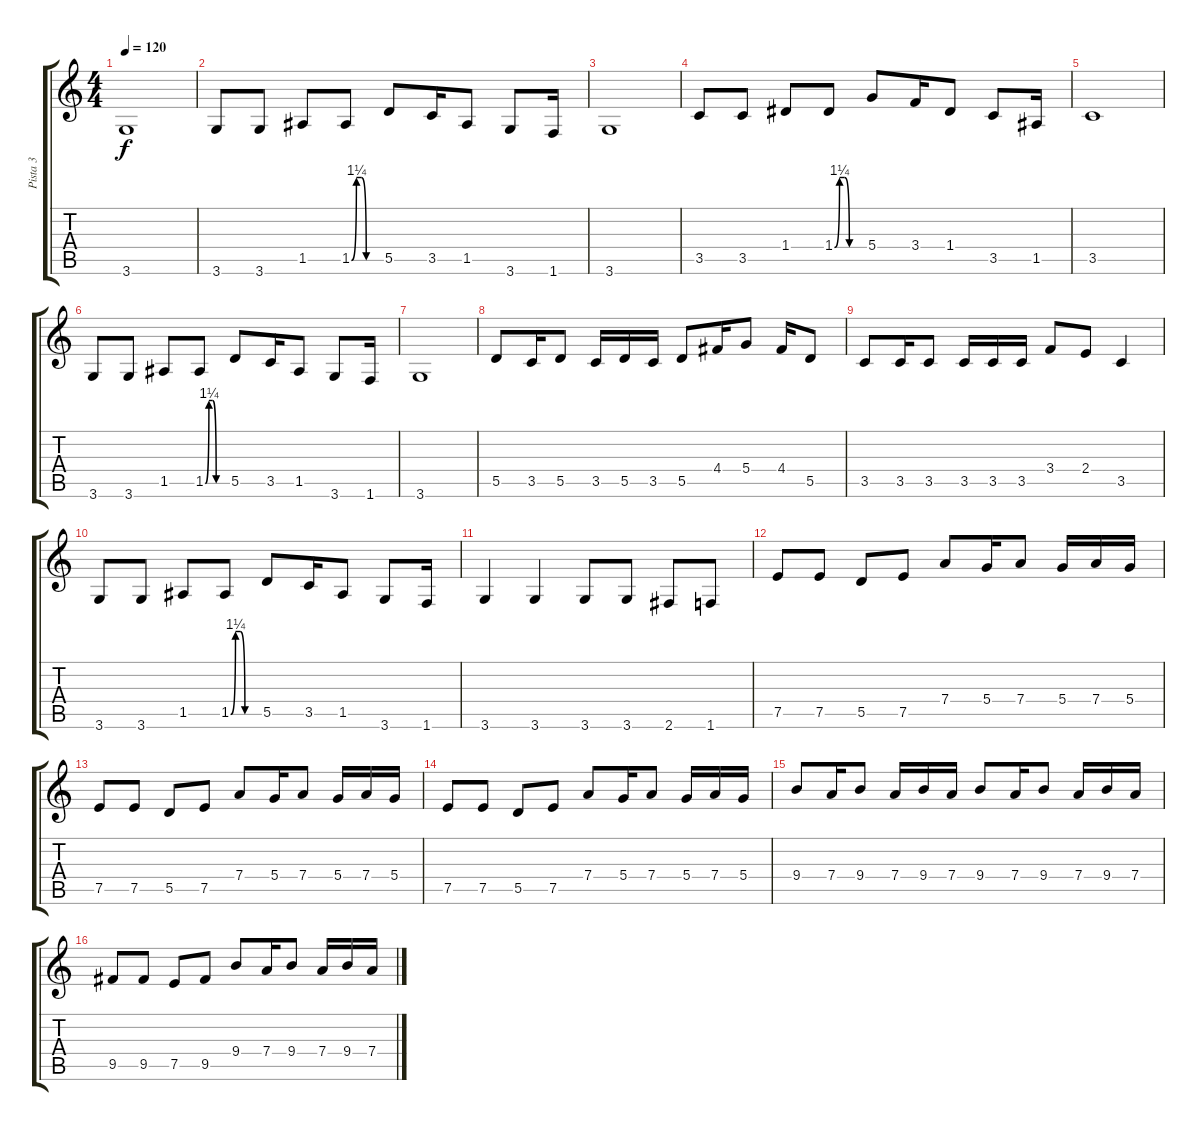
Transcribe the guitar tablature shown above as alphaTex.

\track ("Pista 3" "Pista 3") {instrument overdrivenguitar}
\staff {score tabs}
\tuning (E4 B3 G3 D3 A2 E2) {hide}
\ts (4 4)
\tempo 120
\clef g2
\ks c
3.6.1{dy f} |
3.6.8 3.6.8 1.5.8 1.5{be (custom 0 0 10 5 20 5 30 0 60 0)}.8 5.5.8 3.5.16 1.5.8 3.6.8 1.6.16 |
3.6.1 |
3.5.8 3.5.8 1.4.8 1.4{be (custom 0 0 10 5 20 5 30 0 60 0)}.8 5.4.8 3.4.16 1.4.8 3.5.8 1.5.16 |
3.5.1 |
3.6.8 3.6.8 1.5.8 1.5{be (custom 0 0 10 5 20 5 30 0 60 0)}.8 5.5.8 3.5.16 1.5.8 3.6.8 1.6.16 |
3.6.1 |
5.5.8 3.5.16 5.5.8 3.5.16 5.5.16 3.5.16 5.5.8 4.4.16 5.4.8 4.4.16 5.5.8 |
3.5.8 3.5.16 3.5.8 3.5.16 3.5.16 3.5.16 3.4.8 2.4.8 3.5.4 |
3.6.8 3.6.8 1.5.8 1.5{be (custom 0 0 10 5 20 5 30 0 60 0)}.8 5.5.8 3.5.16 1.5.8 3.6.8 1.6.16 |
3.6.4 3.6.4 3.6.8 3.6.8 2.6.8 1.6.8 |
7.5.8 7.5.8 5.5.8 7.5.8 7.4.8 5.4.16 7.4.8 5.4.16 7.4.16 5.4.16 |
7.5.8 7.5.8 5.5.8 7.5.8 7.4.8 5.4.16 7.4.8 5.4.16 7.4.16 5.4.16 |
7.5.8 7.5.8 5.5.8 7.5.8 7.4.8 5.4.16 7.4.8 5.4.16 7.4.16 5.4.16 |
9.4.8 7.4.16 9.4.8 7.4.16 9.4.16 7.4.16 9.4.8 7.4.16 9.4.8 7.4.16 9.4.16 7.4.16 |
9.5.8 9.5.8 7.5.8 9.5.8 9.4.8 7.4.16 9.4.8 7.4.16 9.4.16 7.4.16
